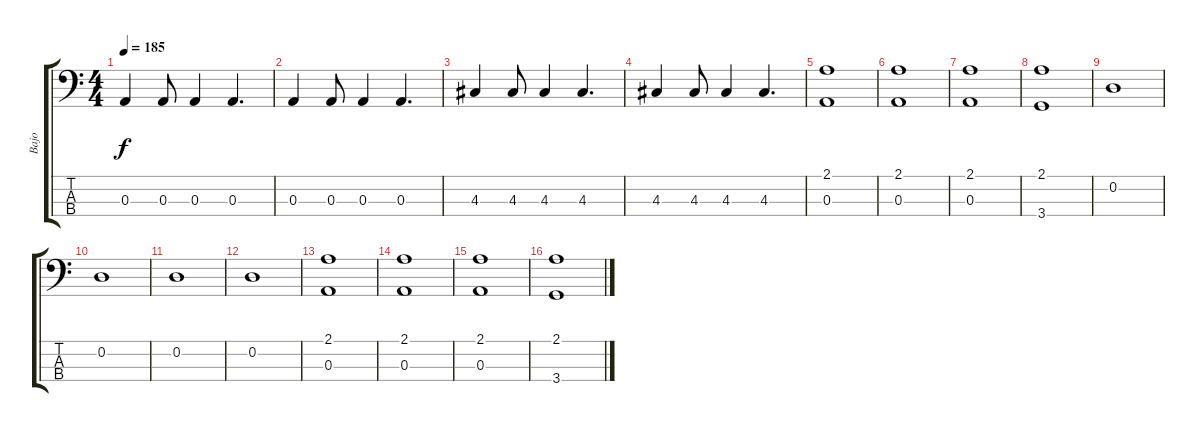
\track ("Bajo" "Bajo") {instrument electricbasspick}
\staff {score tabs}
\tuning (G2 D2 A1 E1) {hide}
\ts (4 4)
\tempo 185
\clef f4
\ks c
0.3.4{dy f} 0.3.8 0.3.4 0.3.4{d} |
0.3.4 0.3.8 0.3.4 0.3.4{d} |
4.3.4 4.3.8 4.3.4 4.3.4{d} |
4.3.4 4.3.8 4.3.4 4.3.4{d} |
(2.1 0.3).1 |
(2.1 0.3).1 |
(2.1 0.3).1 |
(2.1 3.4).1 |
0.2.1 |
0.2.1 |
0.2.1 |
0.2.1 |
(2.1 0.3).1 |
(2.1 0.3).1 |
(2.1 0.3).1 |
(2.1 3.4).1
